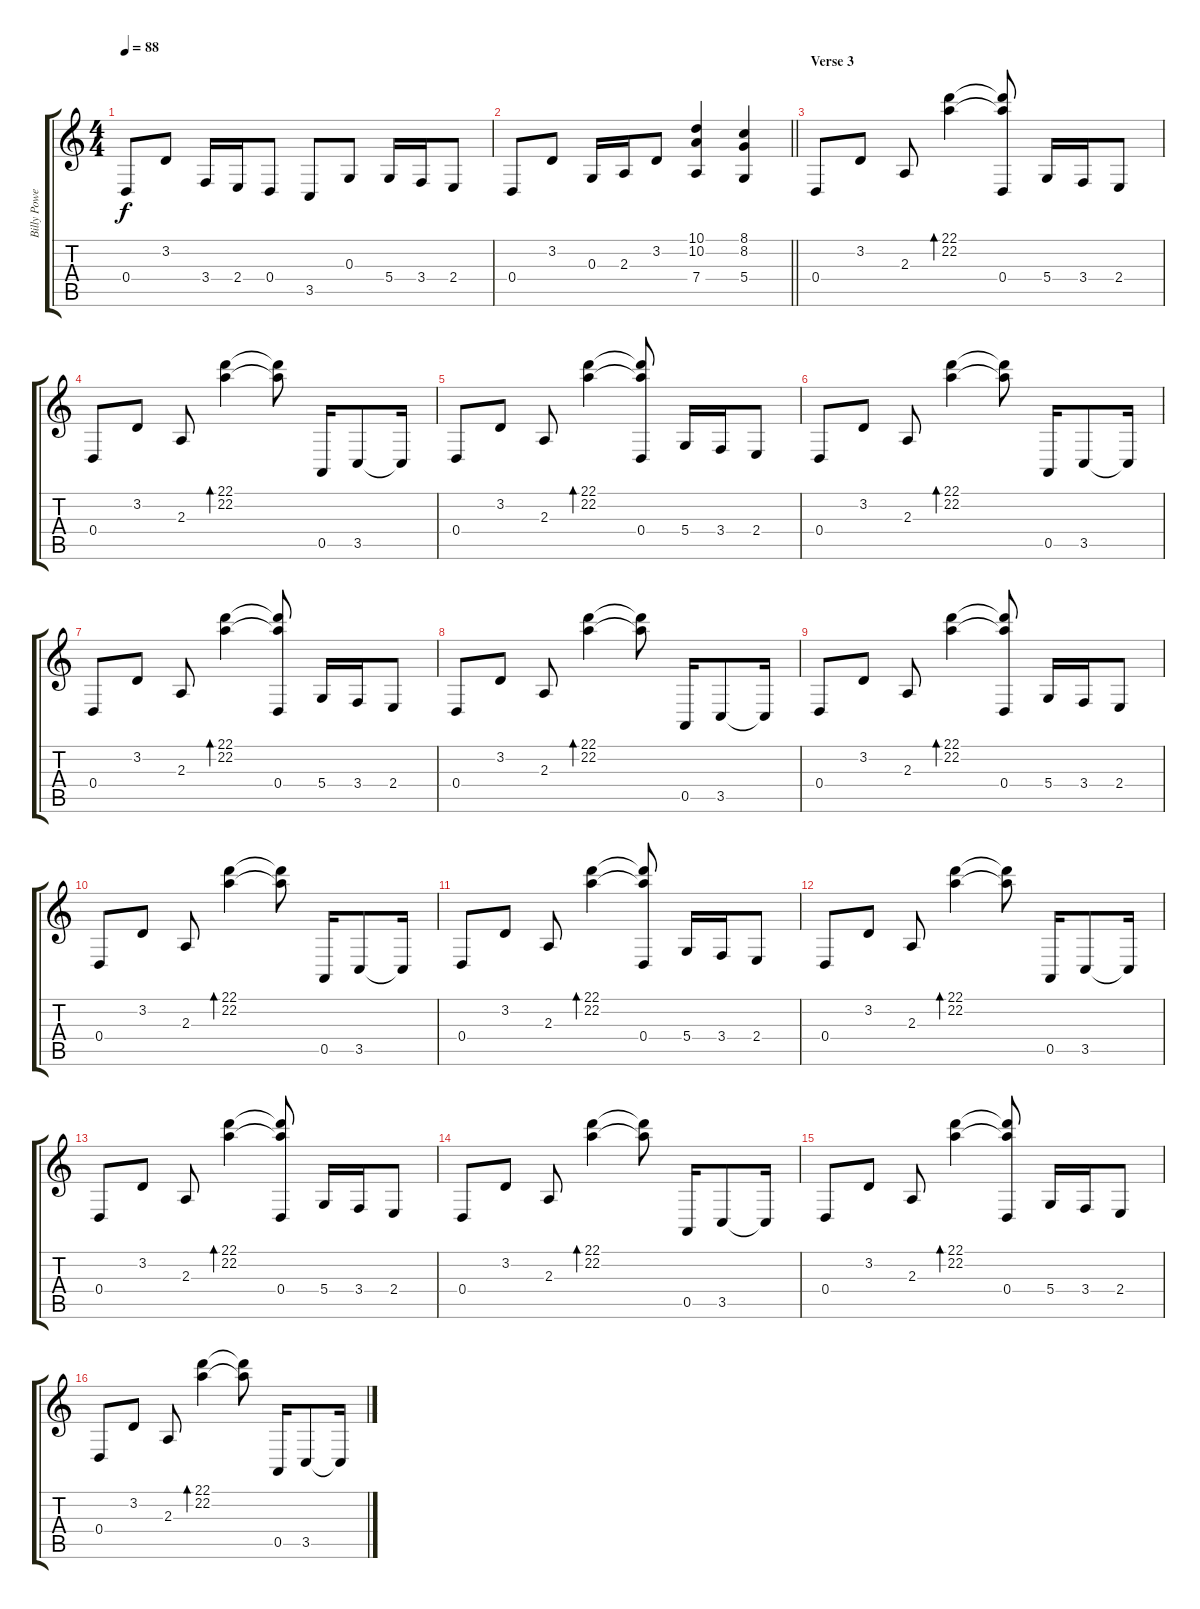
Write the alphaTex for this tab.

\track ("Billy Powell - RH" "Billy Powe") {instrument brightacousticpiano}
\staff {score tabs}
\tuning (E4 B3 G3 D3 A2 E2) {hide}
\ts (4 4)
\tempo 88
\clef g2
\ks c
0.4.8{dy f volume 13 balance 15 instrument brightacousticpiano} 3.2.8 3.4.16 2.4.16 0.4.8 3.5.8 0.3.8 5.4.16 3.4.16 2.4.8 |
\barLineRight lightlight
0.4.8 3.2.8 0.3.16 2.3.16 3.2.8 (10.1 10.2 7.4).4 (8.1 8.2 5.4).4 |
\section ("" "Verse 3")
0.4.8 3.2.8 2.3.8 (22.1 22.2).4{bd 120} (22.1{t} 22.2{t} 0.4).8 5.4.16 3.4.16 2.4.8 |
0.4.8 3.2.8 2.3.8 (22.1 22.2).4{bd 120} (22.1{t} 22.2{t}).8 0.5.16 3.5.8 3.5{t}.16 |
0.4.8 3.2.8 2.3.8 (22.1 22.2).4{bd 120} (22.1{t} 22.2{t} 0.4).8 5.4.16 3.4.16 2.4.8 |
0.4.8 3.2.8 2.3.8 (22.1 22.2).4{bd 120} (22.1{t} 22.2{t}).8 0.5.16 3.5.8 3.5{t}.16 |
0.4.8 3.2.8 2.3.8 (22.1 22.2).4{bd 120} (22.1{t} 22.2{t} 0.4).8 5.4.16 3.4.16 2.4.8 |
0.4.8 3.2.8 2.3.8 (22.1 22.2).4{bd 120} (22.1{t} 22.2{t}).8 0.5.16 3.5.8 3.5{t}.16 |
0.4.8 3.2.8 2.3.8 (22.1 22.2).4{bd 120} (22.1{t} 22.2{t} 0.4).8 5.4.16 3.4.16 2.4.8 |
0.4.8 3.2.8 2.3.8 (22.1 22.2).4{bd 120} (22.1{t} 22.2{t}).8 0.5.16 3.5.8 3.5{t}.16 |
0.4.8 3.2.8 2.3.8 (22.1 22.2).4{bd 120} (22.1{t} 22.2{t} 0.4).8 5.4.16 3.4.16 2.4.8 |
0.4.8 3.2.8 2.3.8 (22.1 22.2).4{bd 120} (22.1{t} 22.2{t}).8 0.5.16 3.5.8 3.5{t}.16 |
0.4.8 3.2.8 2.3.8 (22.1 22.2).4{bd 120} (22.1{t} 22.2{t} 0.4).8 5.4.16 3.4.16 2.4.8 |
0.4.8 3.2.8 2.3.8 (22.1 22.2).4{bd 120} (22.1{t} 22.2{t}).8 0.5.16 3.5.8 3.5{t}.16 |
0.4.8 3.2.8 2.3.8 (22.1 22.2).4{bd 120} (22.1{t} 22.2{t} 0.4).8 5.4.16 3.4.16 2.4.8 |
0.4.8 3.2.8 2.3.8 (22.1 22.2).4{bd 120} (22.1{t} 22.2{t}).8 0.5.16 3.5.8 3.5{t}.16
